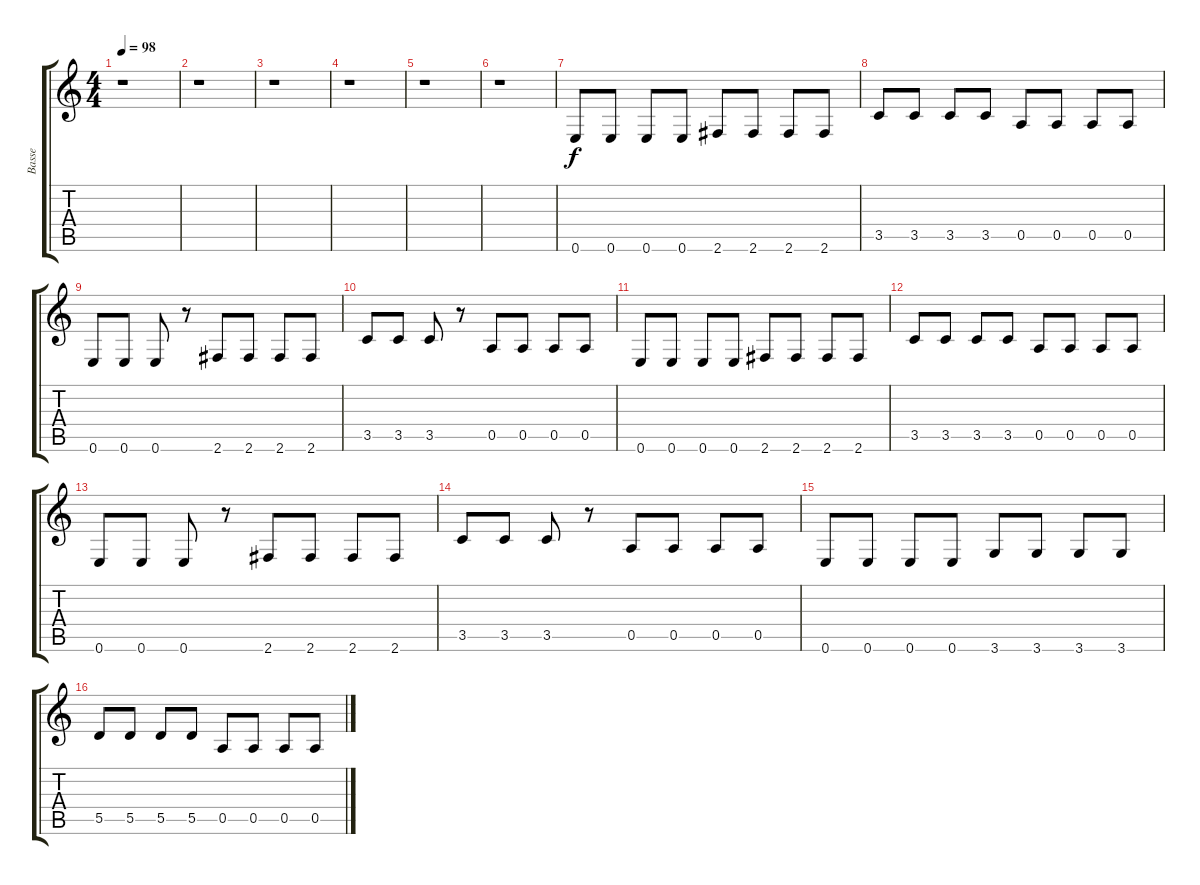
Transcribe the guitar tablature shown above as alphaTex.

\track ("Basse" "Basse") {instrument electricbassfinger}
\staff {score tabs}
\tuning (E4 B3 G3 D3 A2 E2) {hide}
\ts (4 4)
\tempo 98
\clef g2
\ks c
r.1{dy f} |
r.1 |
r.1 |
r.1 |
r.1 |
r.1 |
0.6.8 0.6.8 0.6.8 0.6.8 2.6.8 2.6.8 2.6.8 2.6.8 |
3.5.8 3.5.8 3.5.8 3.5.8 0.5.8 0.5.8 0.5.8 0.5.8 |
0.6.8 0.6.8 0.6.8 r.8 2.6.8 2.6.8 2.6.8 2.6.8 |
3.5.8 3.5.8 3.5.8 r.8 0.5.8 0.5.8 0.5.8 0.5.8 |
0.6.8 0.6.8 0.6.8 0.6.8 2.6.8 2.6.8 2.6.8 2.6.8 |
3.5.8 3.5.8 3.5.8 3.5.8 0.5.8 0.5.8 0.5.8 0.5.8 |
0.6.8 0.6.8 0.6.8 r.8 2.6.8 2.6.8 2.6.8 2.6.8 |
3.5.8 3.5.8 3.5.8 r.8 0.5.8 0.5.8 0.5.8 0.5.8 |
0.6.8 0.6.8 0.6.8 0.6.8 3.6.8 3.6.8 3.6.8 3.6.8 |
5.5.8 5.5.8 5.5.8 5.5.8 0.5.8 0.5.8 0.5.8 0.5.8
